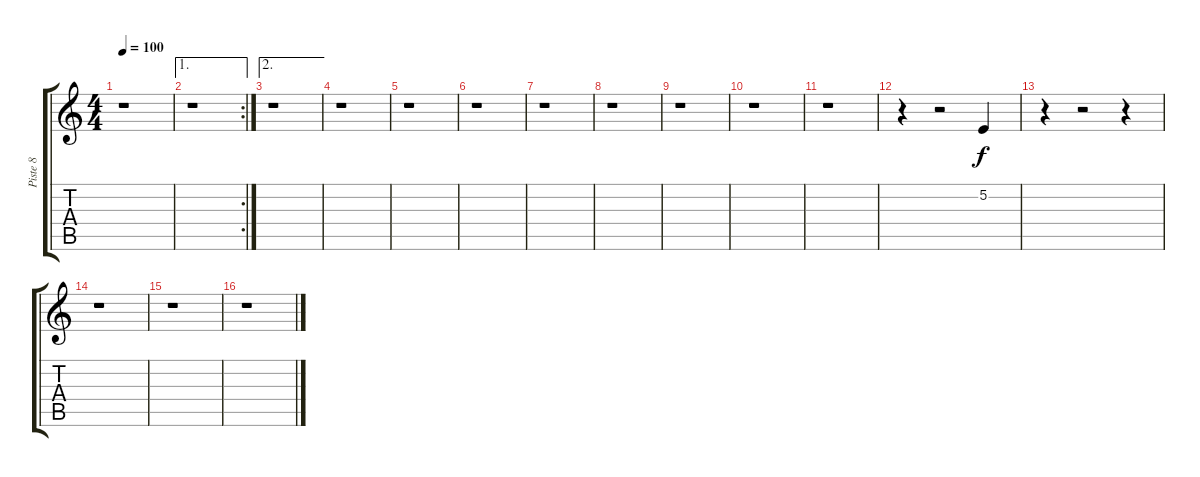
\track ("Piste 8" "Piste 8") {instrument reversecymbal}
\staff {score tabs}
\tuning (E4 B3 G3 D3 A2 E2) {hide}
\ts (4 4)
\tempo 100
\clef g2
\ks c
r.1{dy f} |
\ae 1
\rc 2
r.1 |
\ae 2
r.1 |
r.1 |
r.1 |
r.1 |
r.1 |
r.1 |
r.1 |
r.1 |
r.1 |
r.4 r.2 5.2.4 |
r.4 r.2 r.4 |
r.1 |
r.1 |
r.1
